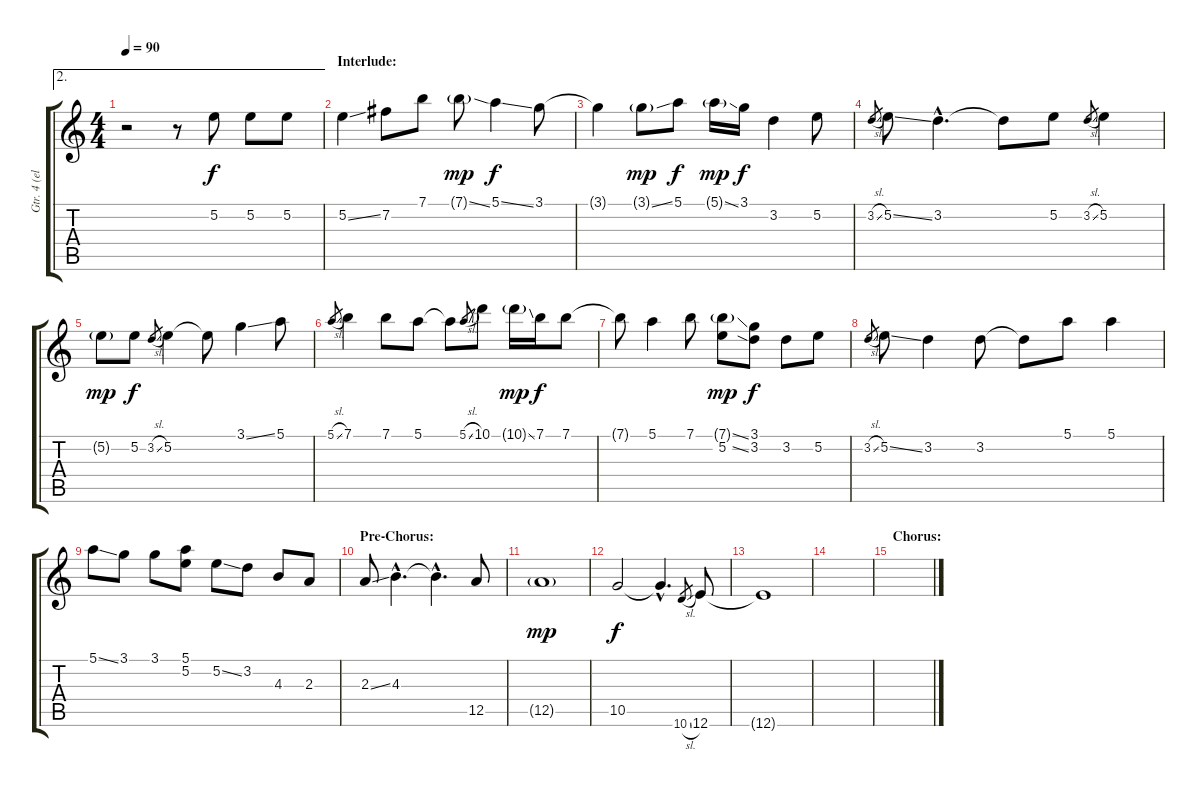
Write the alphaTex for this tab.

\track ("Gtr. 4 (elec.)" "Gtr. 4 (el") {instrument distortionguitar}
\staff {score tabs}
\tuning (E4 B3 G3 D3 A2 E2) {hide}
\ae 2
\ts (4 4)
\tempo 90
\clef g2
\ks c
r.2{dy f} r.8 5.2.8 5.2.8 5.2.8 |
\section ("" "Interlude:")
5.2{ss}.4 7.2.8 7.1.8 7.1{ss g}.8{dy mp} 5.1{ss}.4{dy f} 3.1.8 |
3.1{t}.4 3.1{ss g}.8{dy mp} 5.1.8{dy f} 5.1{ss g}.16{dy mp} 3.1.16{dy f} 3.2.4 5.2.8 |
3.2{sl}.8{gr} 5.2{ss}.8 3.2{hac}.4{d} 3.2{t}.8 5.2.8 3.2{sl}.8{gr} 5.2.4 |
5.2{g}.8{dy mp} 5.2.8{dy f} 3.2{sl}.8{gr} 5.2.4 5.2{t}.8 3.1{ss}.4 5.1.8 |
5.1{sl}.8{gr} 7.1.4 7.1.8 5.1.8 5.1{t}.8 5.1{sl}.8{gr} 10.1.8 10.1{ss g}.16{dy mp} 7.1.16{dy f} 7.1.8 |
7.1{t}.8 5.1.4 7.1.8 (7.1{ss g} 5.2{ss}).8{dy mp} (3.1 3.2).8{dy f} 3.2.8 5.2.8 |
3.2{sl}.8{gr} 5.2{ss}.8 3.2.4 3.2.8 3.2{t}.8 5.1.8 5.1.4 |
5.1{ss}.8 3.1.8 3.1.8 (5.1 5.2).8 5.2{ss}.8 3.2.8 4.3.8 2.3.8 |
\section ("" "Pre-Chorus:")
2.3{ss}.8 4.3{hac}.4{d} 4.3{hac t}.4{d} 12.5.8 |
12.5{g}.1{dy mp} |
10.5.2{dy f} 10.5{hac t}.4{d} 10.6{sl}.8{gr} 12.6.8 |
12.6{t}.1 |
|
\section ("" "Chorus:")
